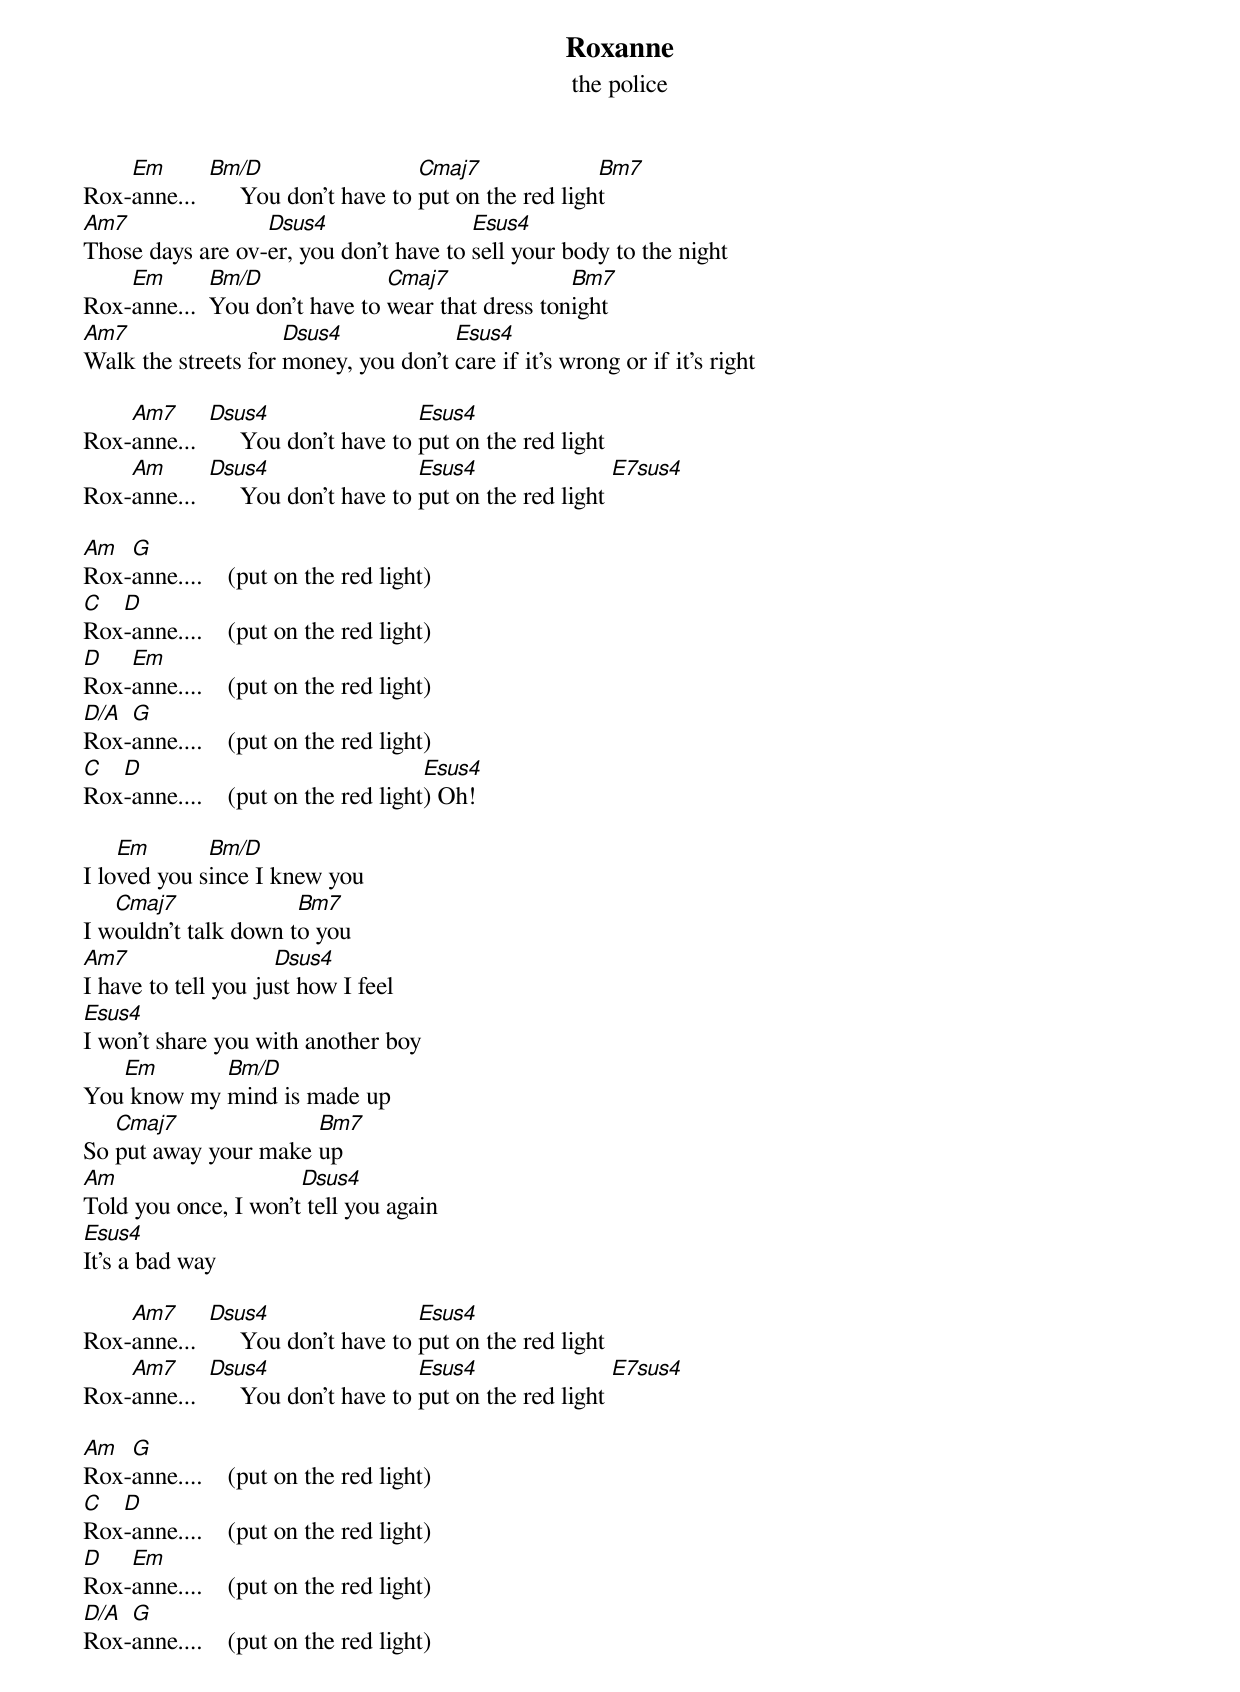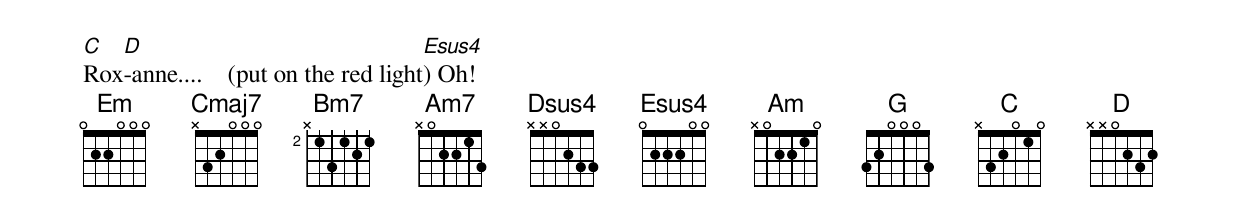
{title: Roxanne}
{subtitle: the police}

Rox-[Em]anne...  [Bm/D]     You don't have to [Cmaj7]put on the red ligh[Bm7]t
[Am7]Those days are ov-[Dsus4]er, you don't have to [Esus4]sell your body to the night
Rox-[Em]anne...  [Bm/D]You don't have to [Cmaj7]wear that dress ton[Bm7]ight
[Am7]Walk the streets for [Dsus4]money, you don't [Esus4]care if it's wrong or if it's right

Rox-[Am7]anne...  [Dsus4]     You don't have to [Esus4]put on the red light
Rox-[Am]anne...  [Dsus4]     You don't have to [Esus4]put on the red light [E7sus4]

[Am]Rox-[G]anne....    (put on the red light)
[C]Rox[D]-anne....    (put on the red light)
[D]Rox-[Em]anne....    (put on the red light)
[D/A]Rox-[G]anne....    (put on the red light)
[C]Rox[D]-anne....    (put on the red light[Esus4]) Oh!

I lo[Em]ved you s[Bm/D]ince I knew you
I w[Cmaj7]ouldn't talk down t[Bm7]o you
[Am7]I have to tell you ju[Dsus4]st how I feel
[Esus4]I won't share you with another boy
You[Em] know my [Bm/D]mind is made up
So [Cmaj7]put away your make [Bm7]up
[Am]Told you once, I won't[Dsus4] tell you again
[Esus4]It's a bad way

Rox-[Am7]anne...  [Dsus4]     You don't have to [Esus4]put on the red light
Rox-[Am7]anne...  [Dsus4]     You don't have to [Esus4]put on the red light [E7sus4]

[Am]Rox-[G]anne....    (put on the red light)
[C]Rox[D]-anne....    (put on the red light)
[D]Rox-[Em]anne....    (put on the red light)
[D/A]Rox-[G]anne....    (put on the red light)
[C]Rox[D]-anne....    (put on the red light[Esus4]) Oh!
